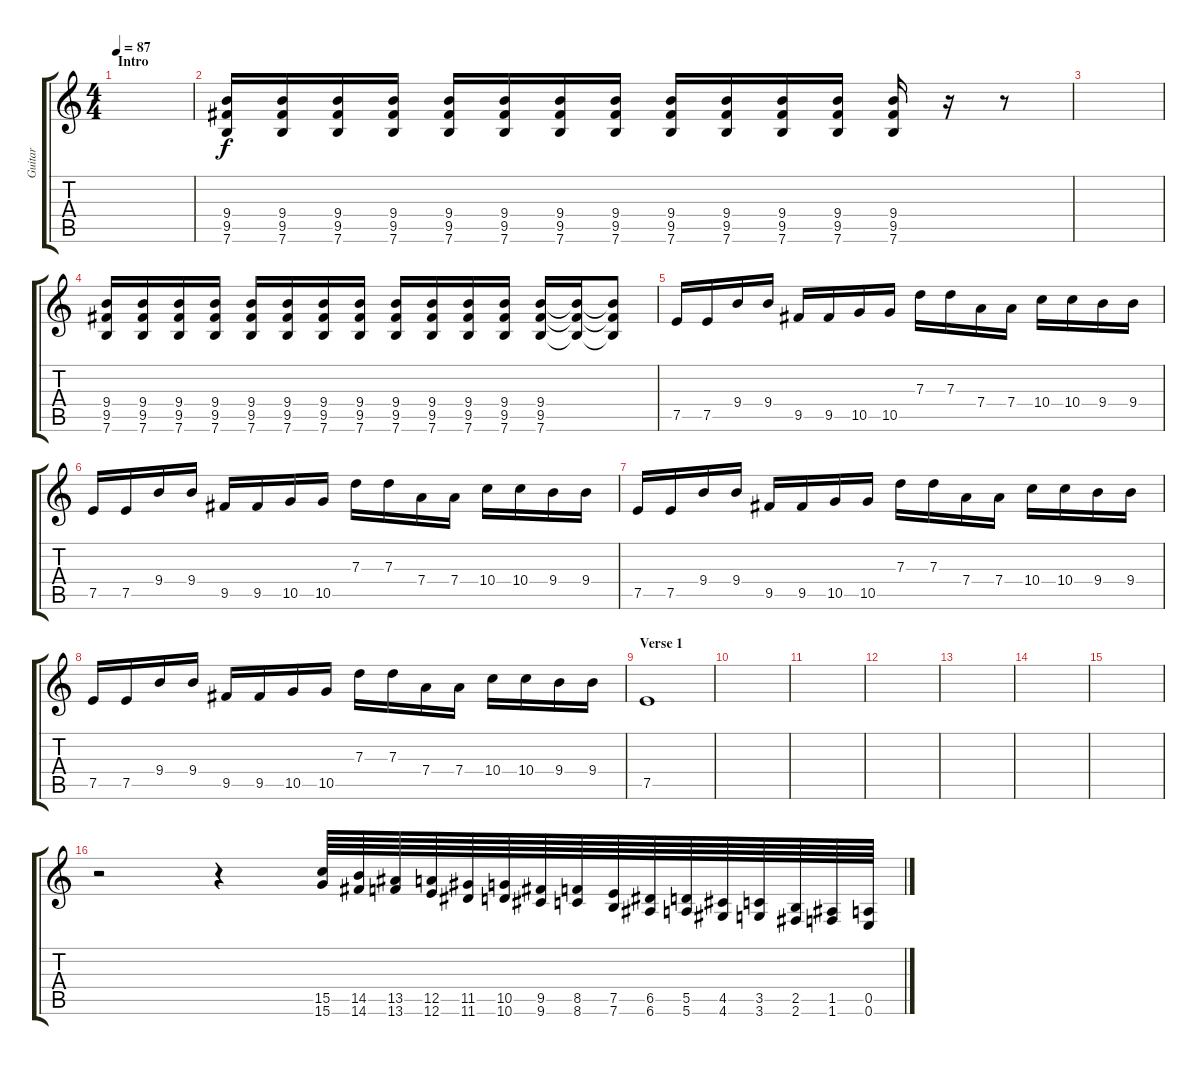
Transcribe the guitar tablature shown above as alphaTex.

\track ("Guitar" "Guitar") {instrument distortionguitar}
\staff {score tabs}
\tuning (E4 B3 G3 D3 A2 E2) {hide}
\ts (4 4)
\section ("" "Intro")
\tempo 87
\clef g2
\ks c
|
(9.4 9.5 7.6).16 (9.4 9.5 7.6).16 (9.4 9.5 7.6).16 (9.4 9.5 7.6).16 (9.4 9.5 7.6).16 (9.4 9.5 7.6).16 (9.4 9.5 7.6).16 (9.4 9.5 7.6).16 (9.4 9.5 7.6).16 (9.4 9.5 7.6).16 (9.4 9.5 7.6).16 (9.4 9.5 7.6).16 (9.4 9.5 7.6).16 r.16 r.8 |
|
(9.4 9.5 7.6).16 (9.4 9.5 7.6).16 (9.4 9.5 7.6).16 (9.4 9.5 7.6).16 (9.4 9.5 7.6).16 (9.4 9.5 7.6).16 (9.4 9.5 7.6).16 (9.4 9.5 7.6).16 (9.4 9.5 7.6).16 (9.4 9.5 7.6).16 (9.4 9.5 7.6).16 (9.4 9.5 7.6).16 (9.4 9.5 7.6).16 (9.4{t} 9.5{t} 7.6{t}).16 (9.4{t} 9.5{t} 7.6{t}).8 |
7.5.16 7.5.16 9.4.16 9.4.16 9.5.16 9.5.16 10.5.16 10.5.16 7.3.16 7.3.16 7.4.16 7.4.16 10.4.16 10.4.16 9.4.16 9.4.16 |
7.5.16 7.5.16 9.4.16 9.4.16 9.5.16 9.5.16 10.5.16 10.5.16 7.3.16 7.3.16 7.4.16 7.4.16 10.4.16 10.4.16 9.4.16 9.4.16 |
7.5.16 7.5.16 9.4.16 9.4.16 9.5.16 9.5.16 10.5.16 10.5.16 7.3.16 7.3.16 7.4.16 7.4.16 10.4.16 10.4.16 9.4.16 9.4.16 |
7.5.16 7.5.16 9.4.16 9.4.16 9.5.16 9.5.16 10.5.16 10.5.16 7.3.16 7.3.16 7.4.16 7.4.16 10.4.16 10.4.16 9.4.16 9.4.16 |
\section ("" "Verse 1")
7.5.1{volume 0} |
|
|
|
|
|
|
r.2 r.4 (15.5 15.6).64{volume 13} (14.5 14.6).64 (13.5 13.6).64 (12.5 12.6).64 (11.5 11.6).64 (10.5 10.6).64 (9.5 9.6).64 (8.5 8.6).64 (7.5 7.6).64 (6.5 6.6).64 (5.5 5.6).64 (4.5 4.6).64 (3.5 3.6).64 (2.5 2.6).64 (1.5 1.6).64 (0.5 0.6).64
